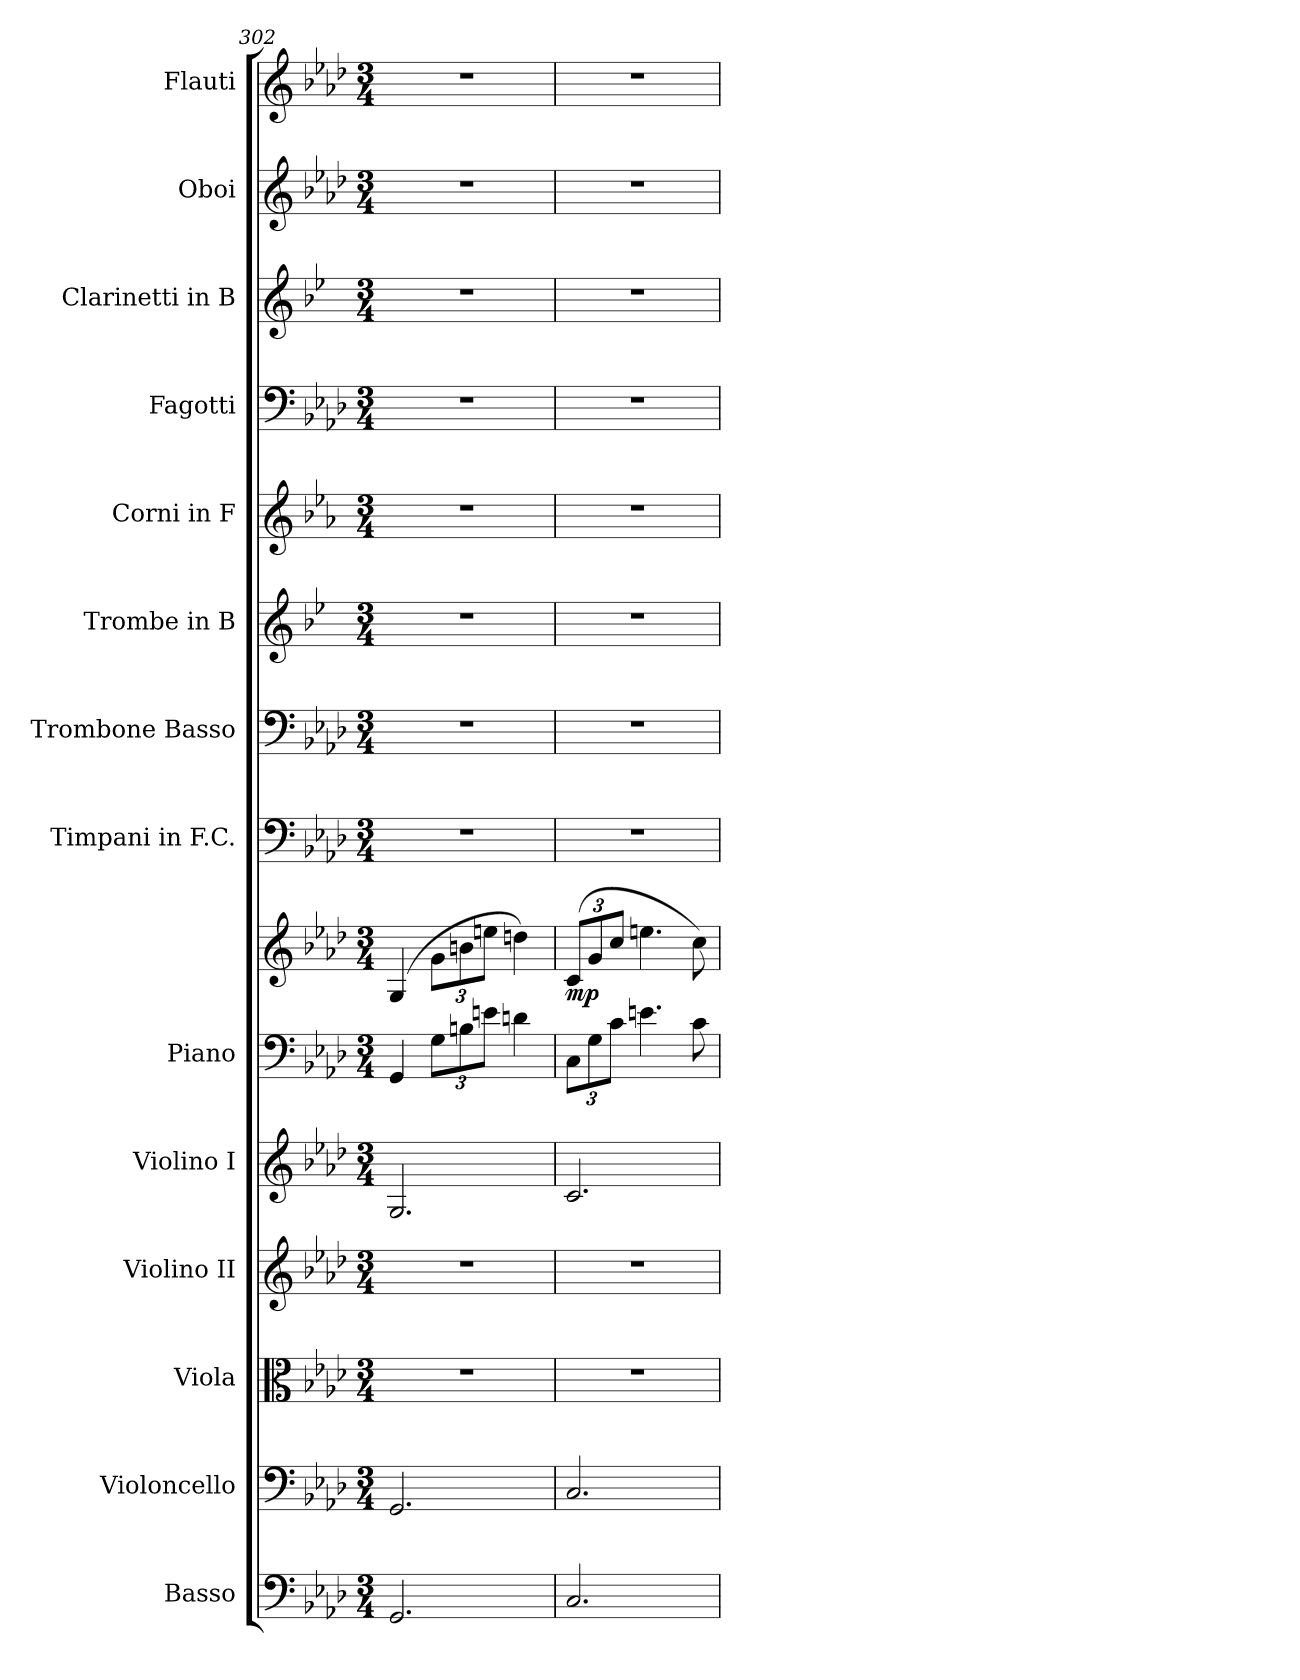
**kern	**kern	**kern	**kern	**kern	**kern	**kern	**dynam	**kern	**kern	**kern	**kern	**kern	**kern	**kern	**kern
*part14	*part13	*part12	*part11	*part10	*part9	*part9	*part9	*part8	*part7	*part6	*part5	*part4	*part3	*part2	*part1
*staff15	*staff14	*staff13	*staff12	*staff11	*staff10	*staff9	*staff9/10	*staff8	*staff7	*staff6	*staff5	*staff4	*staff3	*staff2	*staff1
*I"Basso	*I"Violoncello	*I"Viola	*I"Violino II	*I"Violino I	*I"Piano	*	*	*I"Timpani in F.C.	*I"Trombone Basso	*I"Trombe in B	*I"Corni in F	*I"Fagotti	*I"Clarinetti in B	*I"Oboi	*I"Flauti
*	*	*	*	*	*I'Pno.	*	*	*I'Timp.	*	*	*	*	*	*I'Ob.	*I'Fl.
*clefF4	*clefF4	*clefC3	*clefG2	*clefG2	*clefF4	*clefG2	*	*clefF4	*clefF4	*clefG2	*clefG2	*clefF4	*clefG2	*clefG2	*clefG2
*ITrd7c12	*	*	*	*	*	*	*	*	*	*ITrd1c2	*ITrd4c7	*	*ITrd1c2	*	*
*k[b-e-a-d-]	*k[b-e-a-d-]	*k[b-e-a-d-]	*k[b-e-a-d-]	*k[b-e-a-d-]	*k[b-e-a-d-]	*k[b-e-a-d-]	*	*k[b-e-a-d-]	*k[b-e-a-d-]	*k[b-e-a-d-]	*k[b-e-a-d-]	*k[b-e-a-d-]	*k[b-e-a-d-]	*k[b-e-a-d-]	*k[b-e-a-d-]
*M3/4	*M3/4	*M3/4	*M3/4	*M3/4	*M3/4	*M3/4	*	*M3/4	*M3/4	*M3/4	*M3/4	*M3/4	*M3/4	*M3/4	*M3/4
=302	=302	=302	=302	=302	=302	=302	=302	=302	=302	=302	=302	=302	=302	=302	=302
2.GGG/	2.GG/	2.r	2.r	2.G/	4GG/	(>4G/	.	2.r	2.r	2.r	2.r	2.r	2.r	2.r	2.r
*	*	*	*	*	*Xbrackettup	*Xbrackettup	*	*	*	*	*	*	*	*	*
.	.	.	.	.	12G\L	12g\L	.	.	.	.	.	.	.	.	.
.	.	.	.	.	12Bn\	12bn\	.	.	.	.	.	.	.	.	.
.	.	.	.	.	12en\J	12een\J	.	.	.	.	.	.	.	.	.
.	.	.	.	.	4dn\	4ddn\)	.	.	.	.	.	.	.	.	.
!!LO:LB:g=z
=303	=303	=303	=303	=303	=303	=303	=303	=303	=303	=303	=303	=303	=303	=303	=303
!	!	!	!	!	!	!	!LO:DY:b	!	!	!	!	!	!	!	!
2.CC/	2.C/	2.r	2.r	2.c/	12C\L	(>12c/L	mp	2.r	2.r	2.r	2.r	2.r	2.r	2.r	2.r
.	.	.	.	.	12G\	12g/	.	.	.	.	.	.	.	.	.
.	.	.	.	.	12c\J	12cc/J	.	.	.	.	.	.	.	.	.
.	.	.	.	.	4.en\	4.een\	.	.	.	.	.	.	.	.	.
.	.	.	.	.	8c\	8cc\)	.	.	.	.	.	.	.	.	.
=	=	=	=	=	=	=	=	=	=	=	=	=	=	=	=
*-	*-	*-	*-	*-	*-	*-	*-	*-	*-	*-	*-	*-	*-	*-	*-
